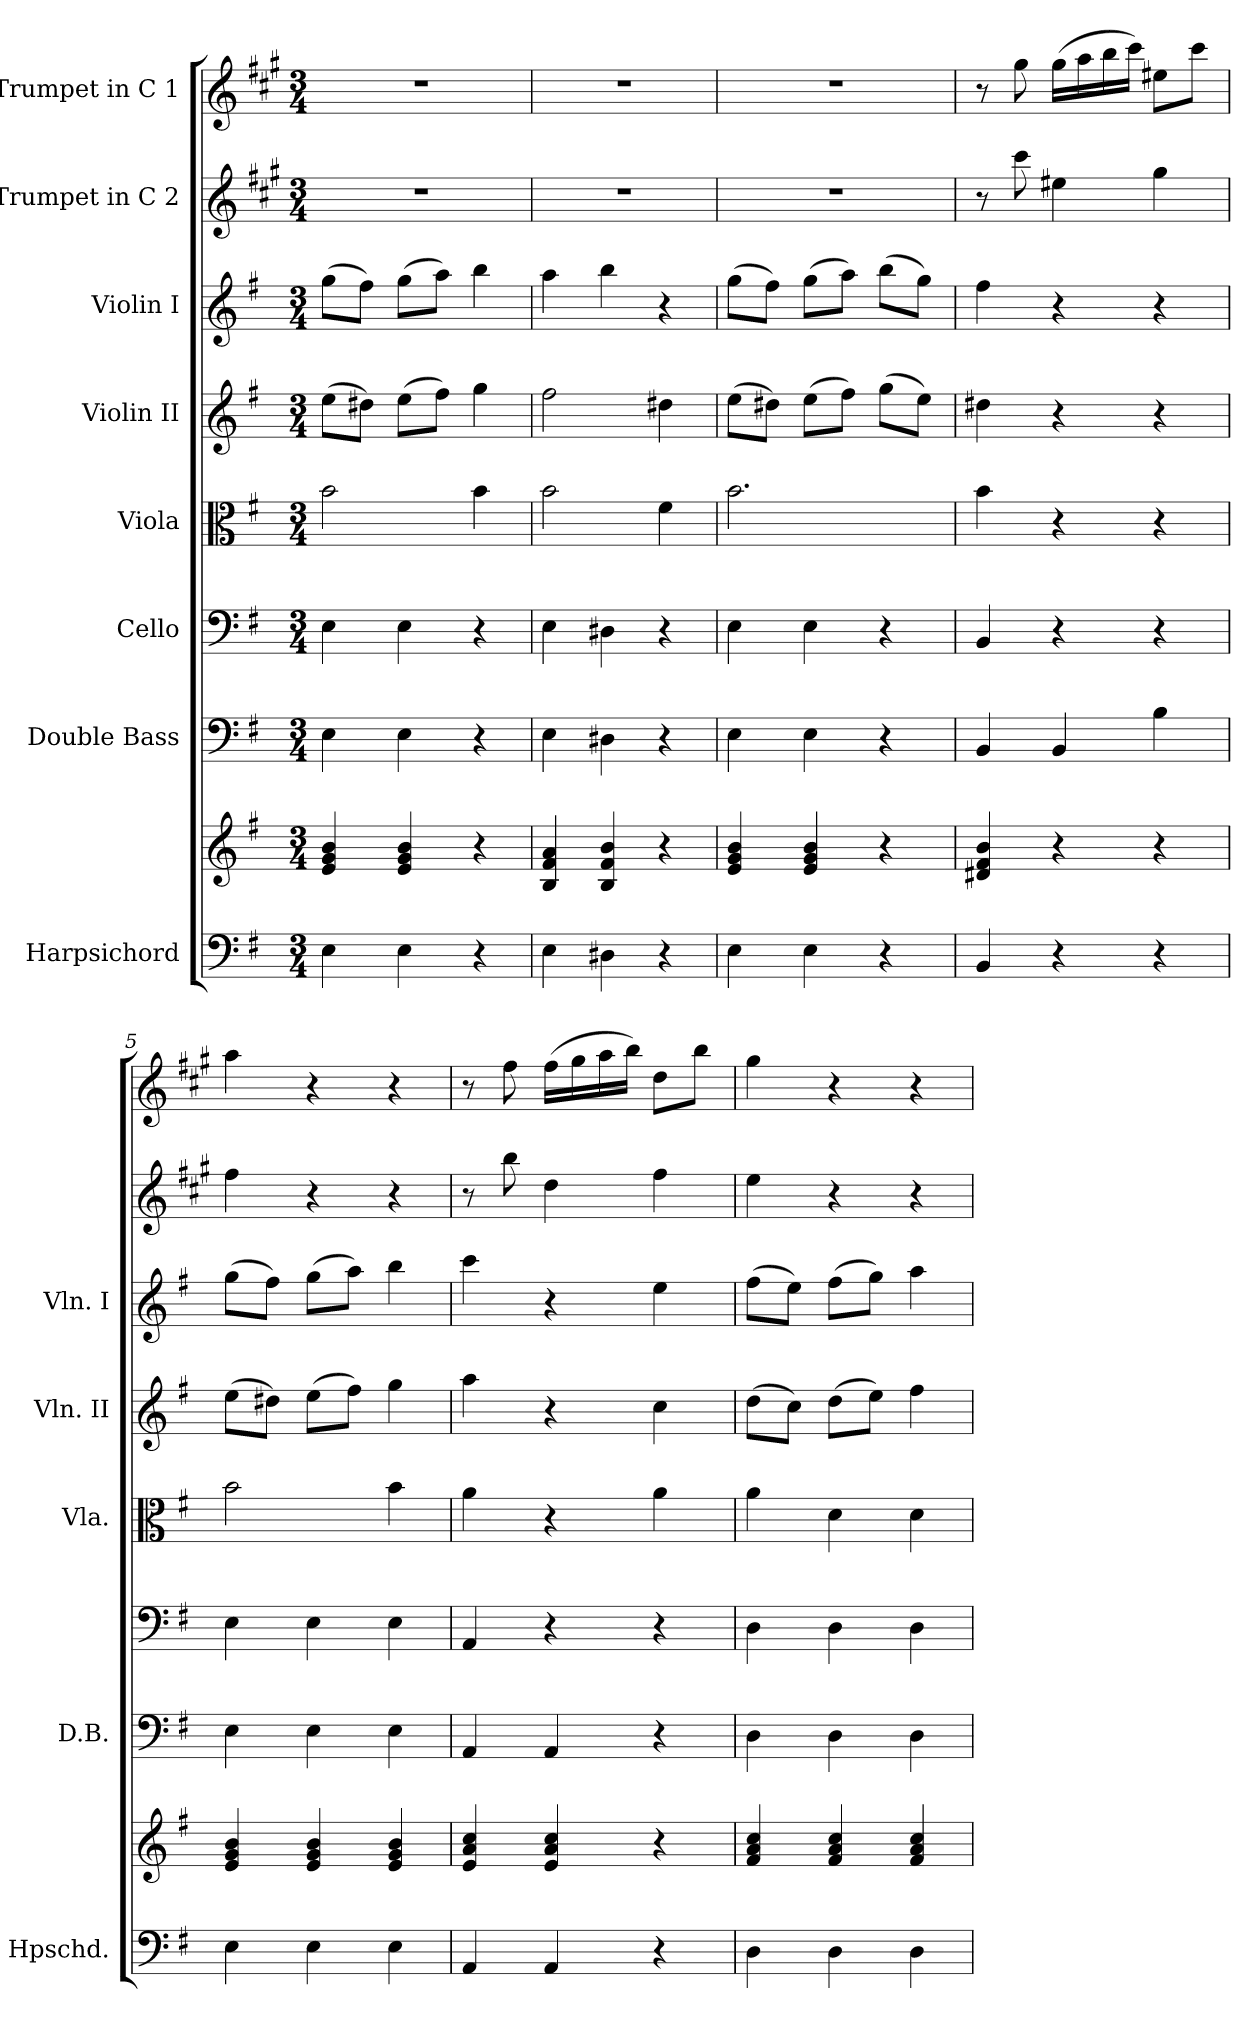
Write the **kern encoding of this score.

**kern	**kern	**kern	**kern	**kern	**kern	**kern	**kern	**kern
*part8	*part8	*part7	*part6	*part5	*part4	*part3	*part2	*part1
*staff9	*staff8	*staff7	*staff6	*staff5	*staff4	*staff3	*staff2	*staff1
*I"Harpsichord	*	*I"Double Bass	*I"Cello	*I"Viola	*I"Violin II	*I"Violin I	*I"Trumpet in C 2	*I"Trumpet in C 1
*I'Hpschd.	*	*I'D.B.	*	*I'Vla.	*I'Vln. II	*I'Vln. I	*	*
*clefF4	*clefG2	*clefF4	*clefF4	*clefC3	*clefG2	*clefG2	*clefG2	*clefG2
*	*	*ITrd7c12	*	*	*	*	*ITrd1c2	*ITrd1c2
*k[f#]	*k[f#]	*k[f#]	*k[f#]	*k[f#]	*k[f#]	*k[f#]	*k[f#]	*k[f#]
*G:	*G:	*G:	*G:	*G:	*G:	*G:	*G:	*G:
*M3/4	*M3/4	*M3/4	*M3/4	*M3/4	*M3/4	*M3/4	*M3/4	*M3/4
*MM65	*MM65	*MM65	*MM65	*MM65	*MM65	*MM65	*MM65	*MM65
=1	=1	=1	=1	=1	=1	=1	=1	=1
4E\	4e/ 4g/ 4b/	4EE\	4E\	2b\	(>8ee\L	(>8gg\L	2.r	2.r
.	.	.	.	.	8dd#X\J)	8ff#\J)	.	.
4E\	4e/ 4g/ 4b/	4EE\	4E\	.	(>8ee\L	(>8gg\L	.	.
.	.	.	.	.	8ff#\J)	8aa\J)	.	.
4r	4r	4r	4r	4b\	4gg\	4bb\	.	.
=2	=2	=2	=2	=2	=2	=2	=2	=2
4E\	4B/ 4f#/ 4a/	4EE\	4E\	2b\	2ff#\	4aa\	2.r	2.r
4D#X\	4B/ 4f#/ 4b/	4DD#X\	4D#X\	.	.	4bb\	.	.
4r	4r	4r	4r	4f#\	4dd#X\	4r	.	.
=3	=3	=3	=3	=3	=3	=3	=3	=3
4E\	4e/ 4g/ 4b/	4EE\	4E\	2.b\	(>8ee\L	(>8gg\L	2.r	2.r
.	.	.	.	.	8dd#X\J)	8ff#\J)	.	.
4E\	4e/ 4g/ 4b/	4EE\	4E\	.	(>8ee\L	(>8gg\L	.	.
.	.	.	.	.	8ff#\J)	8aa\J)	.	.
4r	4r	4r	4r	.	(>8gg\L	(>8bb\L	.	.
.	.	.	.	.	8ee\J)	8gg\J)	.	.
=4	=4	=4	=4	=4	=4	=4	=4	=4
4BB/	4d#X/ 4f#/ 4b/	4BBB/	4BB/	4b\	4dd#X\	4ff#\	8r	8r
.	.	.	.	.	.	.	8bb\	8ff#\
4r	4r	4BBB/	4r	4r	4r	4r	4dd#X\	(>16ff#\LL
.	.	.	.	.	.	.	.	16gg\
.	.	.	.	.	.	.	.	16aa\
.	.	.	.	.	.	.	.	16bb\JJ)
4r	4r	4BB\	4r	4r	4r	4r	4ff#\	8dd#X\L
.	.	.	.	.	.	.	.	8bb\J
!!LO:PB:g=z
=5	=5	=5	=5	=5	=5	=5	=5	=5
4E\	4e/ 4g/ 4b/	4EE\	4E\	2b\	(>8ee\L	(>8gg\L	4ee\	4gg\
.	.	.	.	.	8dd#X\J)	8ff#\J)	.	.
4E\	4e/ 4g/ 4b/	4EE\	4E\	.	(>8ee\L	(>8gg\L	4r	4r
.	.	.	.	.	8ff#\J)	8aa\J)	.	.
4E\	4e/ 4g/ 4b/	4EE\	4E\	4b\	4gg\	4bb\	4r	4r
!!LO:PB:g=z
=6	=6	=6	=6	=6	=6	=6	=6	=6
4AA/	4e/ 4a/ 4cc/	4AAA/	4AA/	4a\	4aa\	4ccc\	8r	8r
.	.	.	.	.	.	.	8aa\	8ee\
4AA/	4e/ 4a/ 4cc/	4AAA/	4r	4r	4r	4r	4cc\	(>16ee\LL
.	.	.	.	.	.	.	.	16ff#\
.	.	.	.	.	.	.	.	16gg\
.	.	.	.	.	.	.	.	16aa\JJ)
4r	4r	4r	4r	4a\	4cc\	4ee\	4ee\	8cc\L
.	.	.	.	.	.	.	.	8aa\J
=7	=7	=7	=7	=7	=7	=7	=7	=7
4D\	4f#/ 4a/ 4cc/	4DD\	4D\	4a\	(>8dd\L	(>8ff#\L	4dd\	4ff#\
.	.	.	.	.	8cc\J)	8ee\J)	.	.
4D\	4f#/ 4a/ 4cc/	4DD\	4D\	4d\	(>8dd\L	(>8ff#\L	4r	4r
.	.	.	.	.	8ee\J)	8gg\J)	.	.
4D\	4f#/ 4a/ 4cc/	4DD\	4D\	4d\	4ff#\	4aa\	4r	4r
=	=	=	=	=	=	=	=	=
*-	*-	*-	*-	*-	*-	*-	*-	*-
